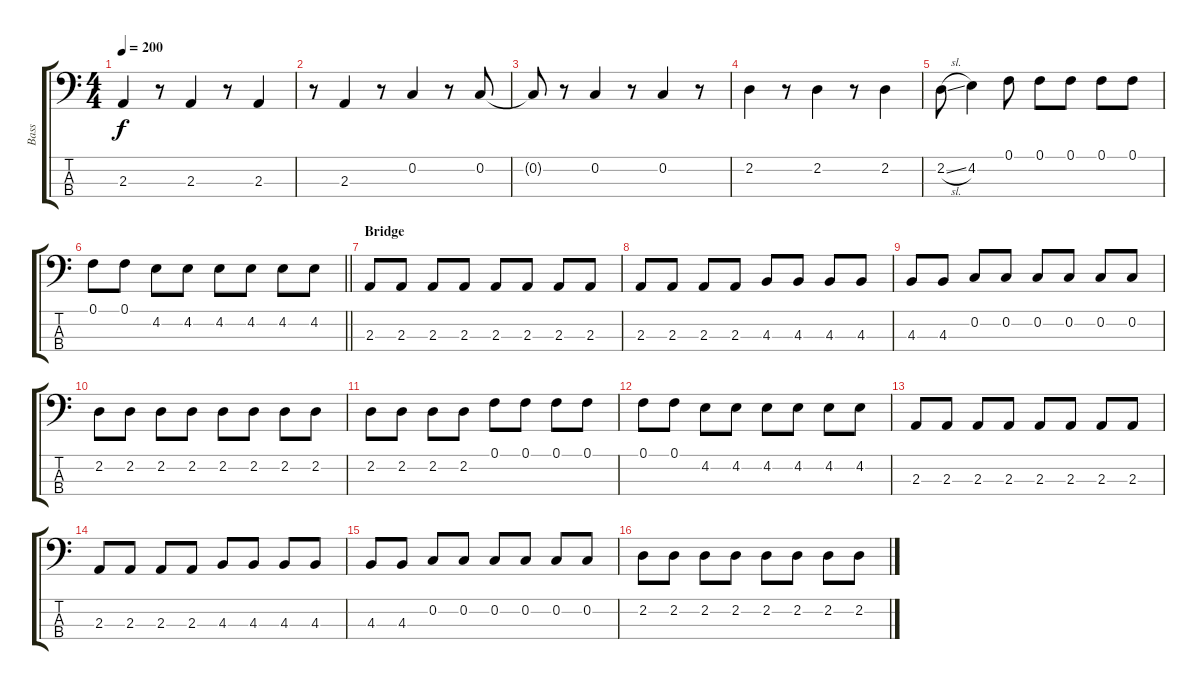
\track ("Bass" "Bass") {instrument electricbassfinger}
\staff {score tabs}
\tuning (F2 C2 G1 D1) {hide}
\ts (4 4)
\tempo 200
\clef f4
\ks c
2.3.4{dy f} r.8 2.3.4 r.8 2.3.4 |
r.8 2.3.4 r.8 0.2.4 r.8 0.2.8 |
0.2{t}.8 r.8 0.2.4 r.8 0.2.4 r.8 |
2.2.4 r.8 2.2.4 r.8 2.2.4 |
2.2{sl}.8 4.2.4 0.1.8 0.1.8 0.1.8 0.1.8 0.1.8 |
\barLineRight lightlight
0.1.8 0.1.8 4.2.8 4.2.8 4.2.8 4.2.8 4.2.8 4.2.8 |
\section ("" "Bridge")
2.3.8 2.3.8 2.3.8 2.3.8 2.3.8 2.3.8 2.3.8 2.3.8 |
2.3.8 2.3.8 2.3.8 2.3.8 4.3.8 4.3.8 4.3.8 4.3.8 |
4.3.8 4.3.8 0.2.8 0.2.8 0.2.8 0.2.8 0.2.8 0.2.8 |
2.2.8 2.2.8 2.2.8 2.2.8 2.2.8 2.2.8 2.2.8 2.2.8 |
2.2.8 2.2.8 2.2.8 2.2.8 0.1.8 0.1.8 0.1.8 0.1.8 |
0.1.8 0.1.8 4.2.8 4.2.8 4.2.8 4.2.8 4.2.8 4.2.8 |
2.3.8 2.3.8 2.3.8 2.3.8 2.3.8 2.3.8 2.3.8 2.3.8 |
2.3.8 2.3.8 2.3.8 2.3.8 4.3.8 4.3.8 4.3.8 4.3.8 |
4.3.8 4.3.8 0.2.8 0.2.8 0.2.8 0.2.8 0.2.8 0.2.8 |
2.2.8 2.2.8 2.2.8 2.2.8 2.2.8 2.2.8 2.2.8 2.2.8
